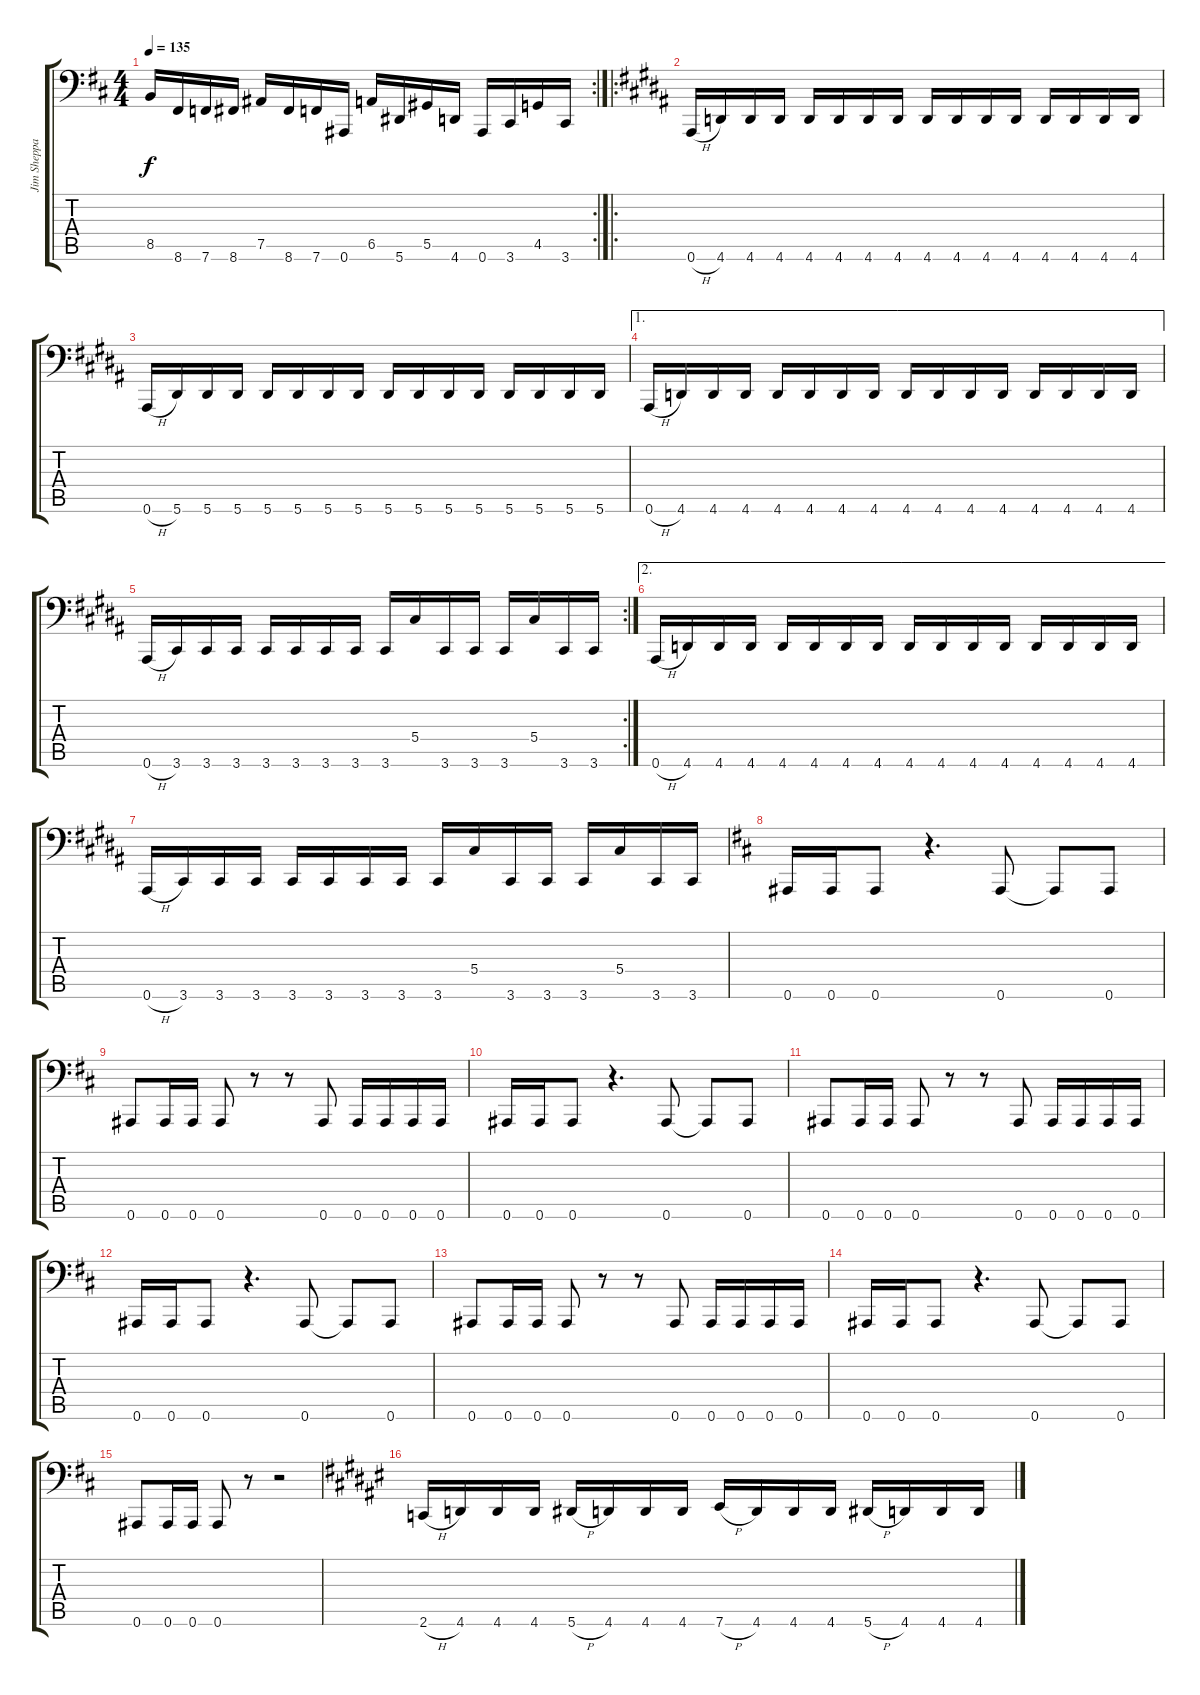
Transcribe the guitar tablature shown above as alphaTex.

\track ("Jim Sheppard" "Jim Sheppa") {instrument electricbassfinger}
\staff {score tabs}
\tuning (B2 Gb2 Db2 Ab1 Eb1 Bb0) {hide}
\rc 2
\ts (4 4)
\tempo 135
\clef f4
\ks d
8.5.16{dy f} 8.6.16 7.6.16 8.6.16 7.5.16 8.6.16 7.6.16 0.6.16 6.5.16 5.6.16 5.5.16 4.6.16 0.6.16 3.6.16 4.5.16 3.6.16 |
\ro
\ks b
0.6{h}.16 4.6.16 4.6.16 4.6.16 4.6.16 4.6.16 4.6.16 4.6.16 4.6.16 4.6.16 4.6.16 4.6.16 4.6.16 4.6.16 4.6.16 4.6.16 |
0.6{h}.16 5.6.16 5.6.16 5.6.16 5.6.16 5.6.16 5.6.16 5.6.16 5.6.16 5.6.16 5.6.16 5.6.16 5.6.16 5.6.16 5.6.16 5.6.16 |
\ae 1
0.6{h}.16 4.6.16 4.6.16 4.6.16 4.6.16 4.6.16 4.6.16 4.6.16 4.6.16 4.6.16 4.6.16 4.6.16 4.6.16 4.6.16 4.6.16 4.6.16 |
\rc 2
0.6{h}.16 3.6.16 3.6.16 3.6.16 3.6.16 3.6.16 3.6.16 3.6.16 3.6.16 5.4.16 3.6.16 3.6.16 3.6.16 5.4.16 3.6.16 3.6.16 |
\ae 2
0.6{h}.16 4.6.16 4.6.16 4.6.16 4.6.16 4.6.16 4.6.16 4.6.16 4.6.16 4.6.16 4.6.16 4.6.16 4.6.16 4.6.16 4.6.16 4.6.16 |
0.6{h}.16 3.6.16 3.6.16 3.6.16 3.6.16 3.6.16 3.6.16 3.6.16 3.6.16 5.4.16 3.6.16 3.6.16 3.6.16 5.4.16 3.6.16 3.6.16 |
\ks d
0.6.16 0.6.16 0.6.8 r.4{d} 0.6.8 0.6{t}.8 0.6.8 |
0.6.8 0.6.16 0.6.16 0.6.8 r.8 r.8 0.6.8 0.6.16 0.6.16 0.6.16 0.6.16 |
0.6.16 0.6.16 0.6.8 r.4{d} 0.6.8 0.6{t}.8 0.6.8 |
0.6.8 0.6.16 0.6.16 0.6.8 r.8 r.8 0.6.8 0.6.16 0.6.16 0.6.16 0.6.16 |
0.6.16 0.6.16 0.6.8 r.4{d} 0.6.8 0.6{t}.8 0.6.8 |
0.6.8 0.6.16 0.6.16 0.6.8 r.8 r.8 0.6.8 0.6.16 0.6.16 0.6.16 0.6.16 |
0.6.16 0.6.16 0.6.8 r.4{d} 0.6.8 0.6{t}.8 0.6.8 |
0.6.8 0.6.16 0.6.16 0.6.8 r.8 r.2 |
\ks f#
2.6{h}.16 4.6.16 4.6.16 4.6.16 5.6{h}.16 4.6.16 4.6.16 4.6.16 7.6{h}.16 4.6.16 4.6.16 4.6.16 5.6{h}.16 4.6.16 4.6.16 4.6.16
